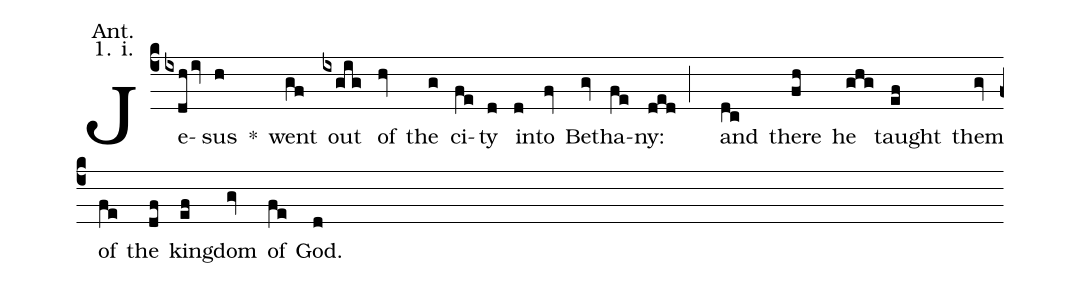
annotation: Ant.;
annotation: 1. i.;
%%
(c4) Je(ixdhiv)sus(h) <sp>*</sp>() went(gf) out(ixgig) of(hv) the(g) ci(fe)ty(d) in(d)to(fv) Be(gv)tha(fe)ny:(ded;) and(dc) there(fh) he(ghg) taught(ef) them(gv) of(fe) the(df) king(ef)dom(gv) of(fe) God.(d)
